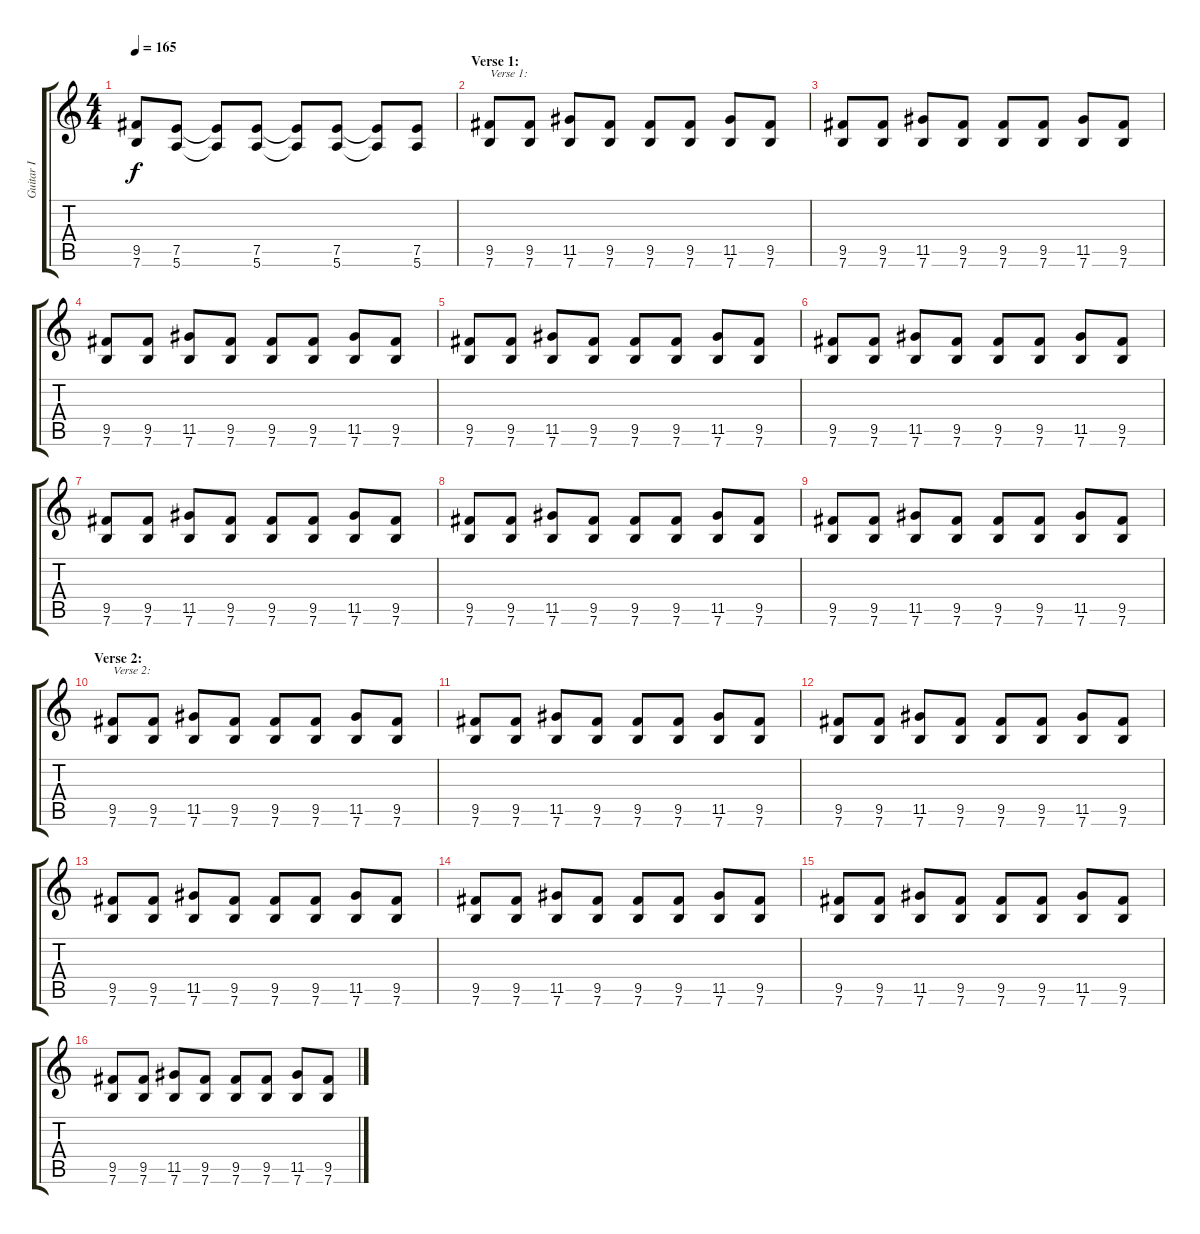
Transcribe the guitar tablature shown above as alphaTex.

\track ("Guitar I" "Guitar I") {instrument distortionguitar}
\staff {score tabs}
\tuning (E4 B3 G3 D3 A2 E2) {hide}
\ts (4 4)
\tempo 165
\clef g2
\ks c
(9.5 7.6).8{dy f} (7.5 5.6).8 (7.5{t} 5.6{t}).8 (7.5 5.6).8 (7.5{t} 5.6{t}).8 (7.5 5.6).8 (7.5{t} 5.6{t}).8 (7.5 5.6).8 |
\section ("" "Verse 1:")
(9.5 7.6).8{txt "Verse 1:"} (9.5 7.6).8 (11.5 7.6).8 (9.5 7.6).8 (9.5 7.6).8 (9.5 7.6).8 (11.5 7.6).8 (9.5 7.6).8 |
(9.5 7.6).8 (9.5 7.6).8 (11.5 7.6).8 (9.5 7.6).8 (9.5 7.6).8 (9.5 7.6).8 (11.5 7.6).8 (9.5 7.6).8 |
(9.5 7.6).8 (9.5 7.6).8 (11.5 7.6).8 (9.5 7.6).8 (9.5 7.6).8 (9.5 7.6).8 (11.5 7.6).8 (9.5 7.6).8 |
(9.5 7.6).8 (9.5 7.6).8 (11.5 7.6).8 (9.5 7.6).8 (9.5 7.6).8 (9.5 7.6).8 (11.5 7.6).8 (9.5 7.6).8 |
(9.5 7.6).8 (9.5 7.6).8 (11.5 7.6).8 (9.5 7.6).8 (9.5 7.6).8 (9.5 7.6).8 (11.5 7.6).8 (9.5 7.6).8 |
(9.5 7.6).8 (9.5 7.6).8 (11.5 7.6).8 (9.5 7.6).8 (9.5 7.6).8 (9.5 7.6).8 (11.5 7.6).8 (9.5 7.6).8 |
(9.5 7.6).8 (9.5 7.6).8 (11.5 7.6).8 (9.5 7.6).8 (9.5 7.6).8 (9.5 7.6).8 (11.5 7.6).8 (9.5 7.6).8 |
(9.5 7.6).8 (9.5 7.6).8 (11.5 7.6).8 (9.5 7.6).8 (9.5 7.6).8 (9.5 7.6).8 (11.5 7.6).8 (9.5 7.6).8 |
\section ("" "Verse 2:")
(9.5 7.6).8{txt "Verse 2:"} (9.5 7.6).8 (11.5 7.6).8 (9.5 7.6).8 (9.5 7.6).8 (9.5 7.6).8 (11.5 7.6).8 (9.5 7.6).8 |
(9.5 7.6).8 (9.5 7.6).8 (11.5 7.6).8 (9.5 7.6).8 (9.5 7.6).8 (9.5 7.6).8 (11.5 7.6).8 (9.5 7.6).8 |
(9.5 7.6).8 (9.5 7.6).8 (11.5 7.6).8 (9.5 7.6).8 (9.5 7.6).8 (9.5 7.6).8 (11.5 7.6).8 (9.5 7.6).8 |
(9.5 7.6).8 (9.5 7.6).8 (11.5 7.6).8 (9.5 7.6).8 (9.5 7.6).8 (9.5 7.6).8 (11.5 7.6).8 (9.5 7.6).8 |
(9.5 7.6).8 (9.5 7.6).8 (11.5 7.6).8 (9.5 7.6).8 (9.5 7.6).8 (9.5 7.6).8 (11.5 7.6).8 (9.5 7.6).8 |
(9.5 7.6).8 (9.5 7.6).8 (11.5 7.6).8 (9.5 7.6).8 (9.5 7.6).8 (9.5 7.6).8 (11.5 7.6).8 (9.5 7.6).8 |
(9.5 7.6).8 (9.5 7.6).8 (11.5 7.6).8 (9.5 7.6).8 (9.5 7.6).8 (9.5 7.6).8 (11.5 7.6).8 (9.5 7.6).8
